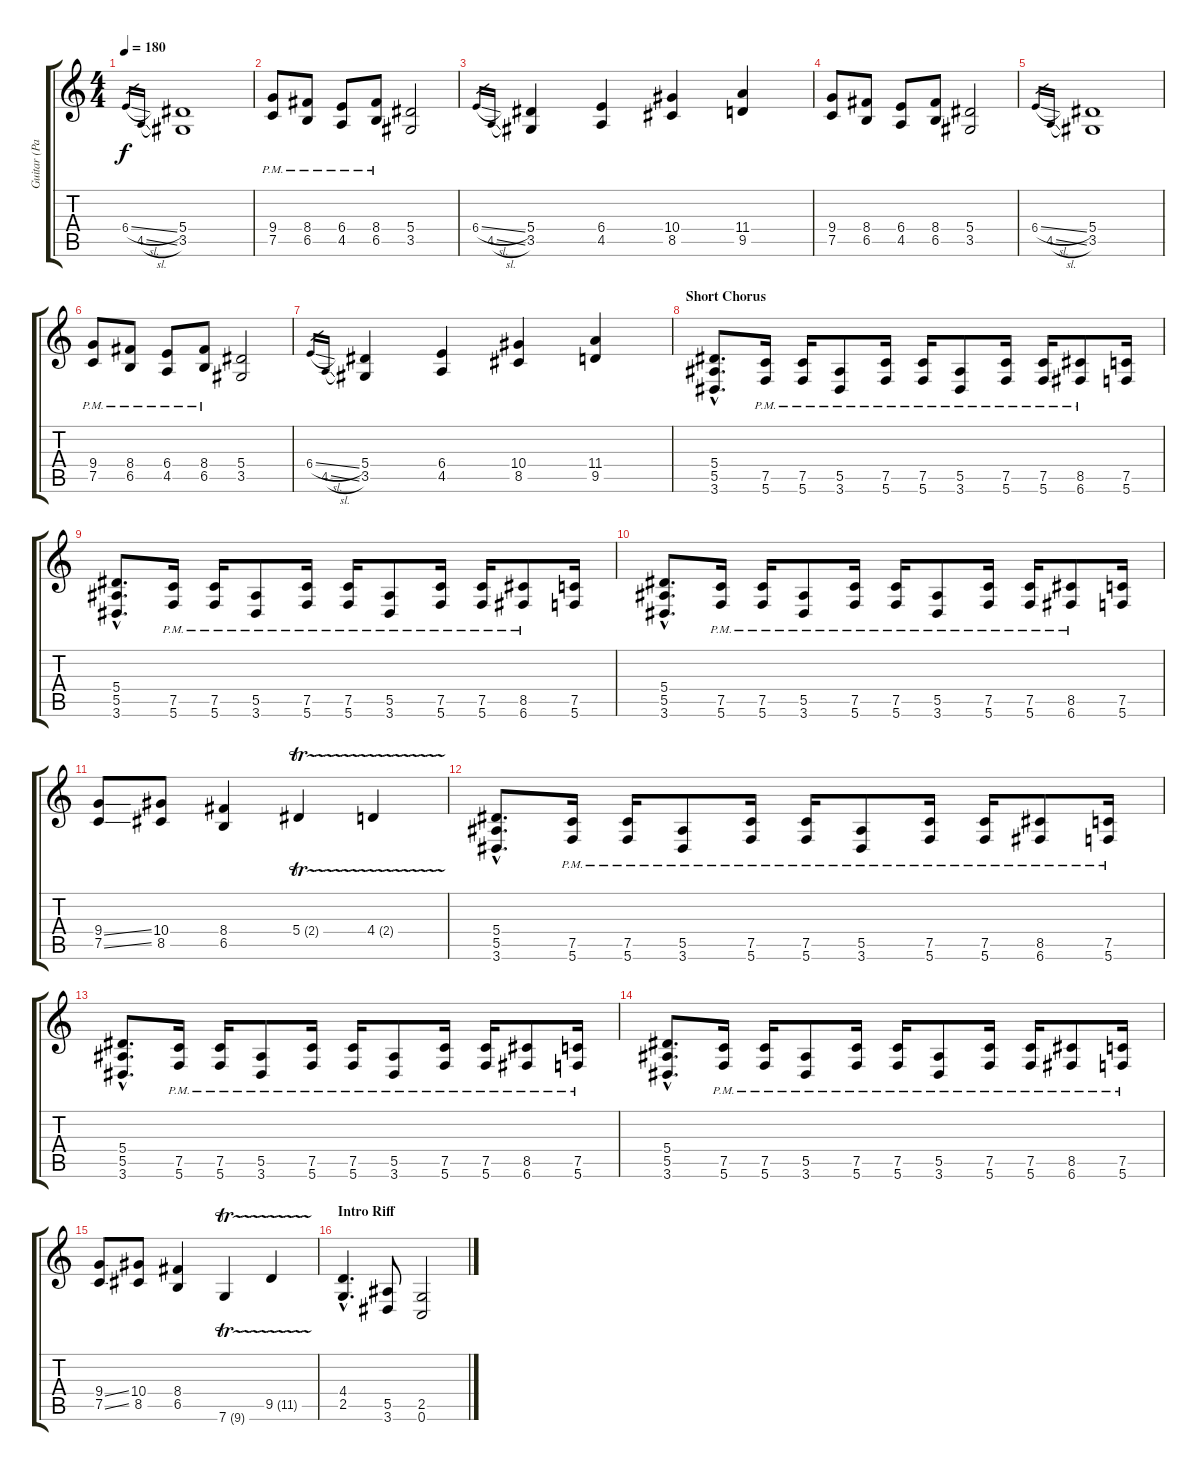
\track ("Guitar (Paul)" "Guitar (Pa") {instrument distortionguitar}
\staff {score tabs}
\tuning (C4 G3 Eb3 Bb2 F2 C2) {hide}
\ts (4 4)
\tempo 180
\clef g2
\ks c
6.4{sl}.16{gr dy f} 4.5{sl}.16{gr} (5.4 3.5).1 |
(9.4{pm} 7.5{pm}).8 (8.4{pm} 6.5{pm}).8 (6.4{pm} 4.5{pm}).8 (8.4{pm} 6.5{pm}).8 (5.4 3.5).2 |
6.4{sl}.16{gr} 4.5{sl}.16{gr} (5.4 3.5).4 (6.4 4.5).4 (10.4 8.5).4 (11.4 9.5).4 |
(9.4 7.5).8 (8.4 6.5).8 (6.4 4.5).8 (8.4 6.5).8 (5.4 3.5).2 |
6.4{sl}.16{gr} 4.5{sl}.16{gr} (5.4 3.5).1 |
(9.4{pm} 7.5{pm}).8 (8.4{pm} 6.5{pm}).8 (6.4{pm} 4.5{pm}).8 (8.4{pm} 6.5{pm}).8 (5.4 3.5).2 |
6.4{sl}.16{gr} 4.5{sl}.16{gr} (5.4 3.5).4 (6.4 4.5).4 (10.4 8.5).4 (11.4 9.5).4 |
\section ("" "Short Chorus")
(5.4{hac} 5.5{hac} 3.6{hac}).8{d} (7.5{pm} 5.6{pm}).16 (7.5{pm} 5.6{pm}).16 (5.5{pm} 3.6{pm}).8 (7.5{pm} 5.6{pm}).16 (7.5{pm} 5.6{pm}).16 (5.5{pm} 3.6{pm}).8 (7.5{pm} 5.6{pm}).16 (7.5{pm} 5.6{pm}).16 (8.5{pm} 6.6{pm}).8 (7.5 5.6).16 |
(5.4{hac} 5.5{hac} 3.6{hac}).8{d} (7.5{pm} 5.6{pm}).16 (7.5{pm} 5.6{pm}).16 (5.5{pm} 3.6{pm}).8 (7.5{pm} 5.6{pm}).16 (7.5{pm} 5.6{pm}).16 (5.5{pm} 3.6{pm}).8 (7.5{pm} 5.6{pm}).16 (7.5{pm} 5.6{pm}).16 (8.5{pm} 6.6{pm}).8 (7.5 5.6).16 |
(5.4{hac} 5.5{hac} 3.6{hac}).8{d} (7.5{pm} 5.6{pm}).16 (7.5{pm} 5.6{pm}).16 (5.5{pm} 3.6{pm}).8 (7.5{pm} 5.6{pm}).16 (7.5{pm} 5.6{pm}).16 (5.5{pm} 3.6{pm}).8 (7.5{pm} 5.6{pm}).16 (7.5{pm} 5.6{pm}).16 (8.5{pm} 6.6{pm}).8 (7.5 5.6).16 |
(9.4{ss} 7.5{ss}).8 (10.4 8.5).8 (8.4 6.5).4 5.4{tr (2 16)}.4 4.4{tr (2 16)}.4 |
(5.4{hac} 5.5{hac} 3.6{hac}).8{d} (7.5{pm} 5.6{pm}).16 (7.5{pm} 5.6{pm}).16 (5.5{pm} 3.6{pm}).8 (7.5{pm} 5.6{pm}).16 (7.5{pm} 5.6{pm}).16 (5.5{pm} 3.6{pm}).8 (7.5{pm} 5.6{pm}).16 (7.5{pm} 5.6{pm}).16 (8.5{pm} 6.6{pm}).8 (7.5{pm} 5.6{pm}).16 |
(5.4{hac} 5.5{hac} 3.6{hac}).8{d} (7.5{pm} 5.6{pm}).16 (7.5{pm} 5.6{pm}).16 (5.5{pm} 3.6{pm}).8 (7.5{pm} 5.6{pm}).16 (7.5{pm} 5.6{pm}).16 (5.5{pm} 3.6{pm}).8 (7.5{pm} 5.6{pm}).16 (7.5{pm} 5.6{pm}).16 (8.5{pm} 6.6{pm}).8 (7.5{pm} 5.6{pm}).16 |
(5.4{hac} 5.5{hac} 3.6{hac}).8{d} (7.5{pm} 5.6{pm}).16 (7.5{pm} 5.6{pm}).16 (5.5{pm} 3.6{pm}).8 (7.5{pm} 5.6{pm}).16 (7.5{pm} 5.6{pm}).16 (5.5{pm} 3.6{pm}).8 (7.5{pm} 5.6{pm}).16 (7.5{pm} 5.6{pm}).16 (8.5{pm} 6.6{pm}).8 (7.5{pm} 5.6{pm}).16 |
(9.4{ss} 7.5{ss}).8 (10.4 8.5).8 (8.4 6.5).4 7.6{tr (9 16)}.4 9.5{tr (11 16)}.4 |
\section ("" "Intro Riff")
(4.4{hac} 2.5{hac}).4{d} (5.5 3.6).8 (2.5 0.6).2
